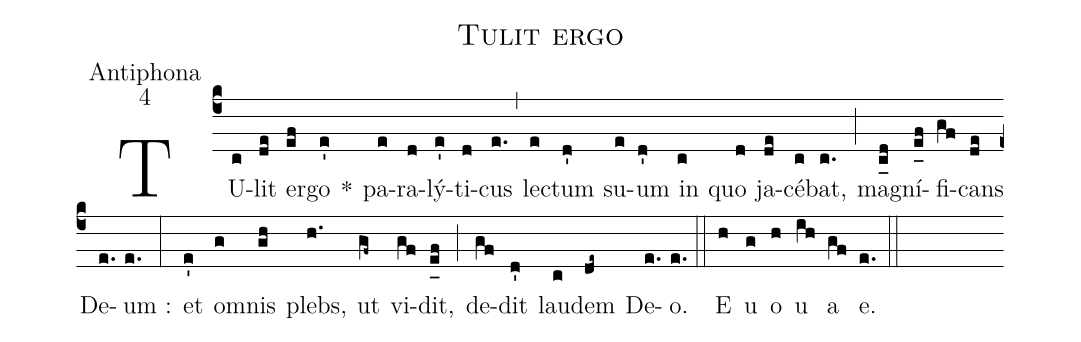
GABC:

name:Tulit ergo;
office-part:Antiphona;
mode:4;
%%
(c4) TU(c)lit(de) er(ef)go(e') *() pa(e)ra(d)lý(e')ti(d)cus(e.) (,) le(e)ctum(d') su(e)um(d') in(c) quo(d) ja(de)cé(c)bat,(c.) (;) ma(c_[ll:1]d)gní(e_[uh:l]f)fi(gf)cans(de) De(e.)um :(e.) (:) et(e') o(g)mnis(gh) plebs,(h.) ut(gf~) vi(gf)dit,(e_[uh:l]f) (;) de(gf)dit(d') lau(c)dem(de~) De(e.)o.(e.) (::) <eu>E(h) u(g) o(h) u(ih) a(gf) e.</eu>(e.) (::)
